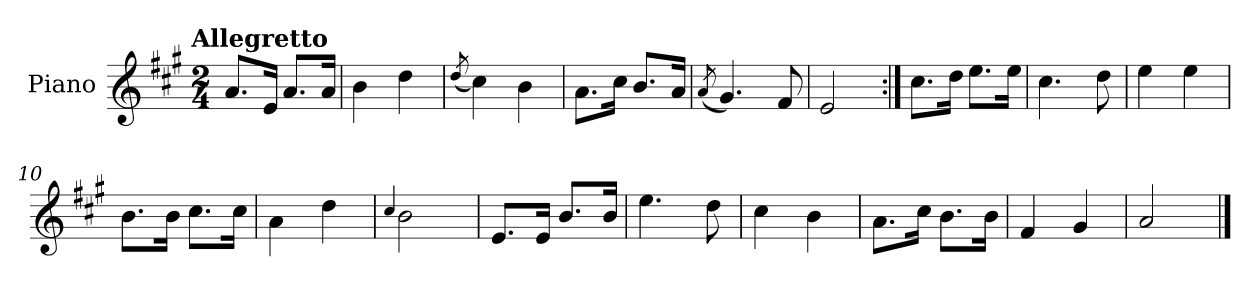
**kern
*part1
*staff1
*I"Piano
*I'Pno.
*clefG2
*k[f#c#g#]
!!LO:TX:omd:t=Allegretto
*M2/4
*MM116
=1
8.a/L
16e/Jk
8.a/L
16a/Jk
=2
4b\
4dd\
=3
(<8qdd/
4cc#\)
4b\
=4
8.a\L
16cc#\Jk
8.b/L
16a/Jk
=5
(<8qa/
4.g#/)
8f#/
!!LO:LB:g=z
=6
2e/
=7:|!
8.cc#\L
16dd\Jk
8.ee\L
16ee\Jk
=8
4.cc#\
8dd\
=9
4ee\
4ee\
=10
8.b\L
16b\Jk
8.cc#\L
16cc#\Jk
=11
4a\
4dd\
=12
4qqcc#/
2b\
!!LO:LB:g=z
=13
8.e/L
16e/Jk
8.b/L
16b/Jk
=14
4.ee\
8dd\
=15
4cc#\
4b\
=16
8.a\L
16cc#\Jk
8.b\L
16b\Jk
=17
4f#/
4g#/
=18
2a/
==
*-
